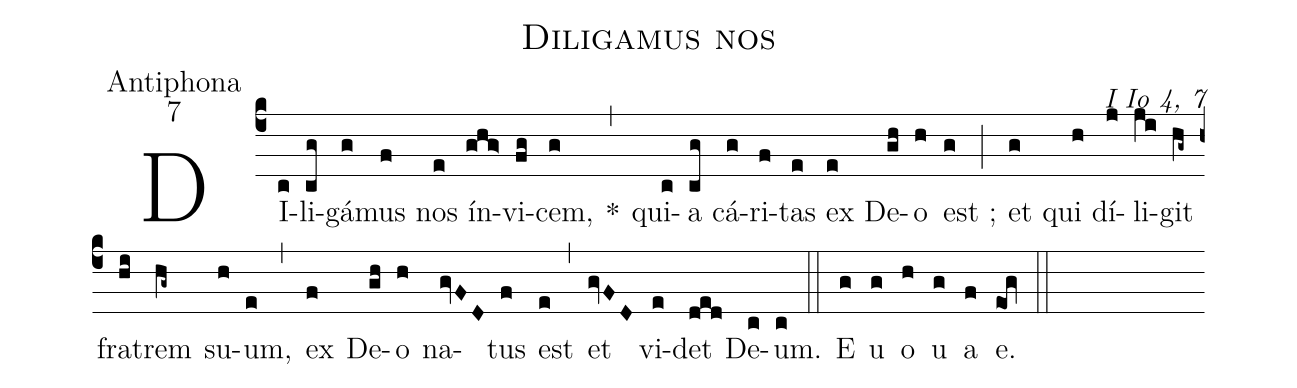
name:Diligamus nos;
office-part:Antiphona;
mode:7;
commentary:I Io 4, 7;
%%
(c4)DI(c)li(cg)gá(g)mus(f) nos(e) ín(ghg>)vi(fg)cem,(g) *(,) qui(c)a(cg) cá(g)ri(f)tas(e) ex(e) De(gh)o(h) est ;(g) (;) et(g) qui(h) dí(j)li(ji)git(hg~) fra(hi)trem(hg~) su(h)um,(e) (,) ex(f) De(gh)o(h) na(gvFD)tus(f) est(e) (,) et(gvFD) vi(e)det(ded) De(c)um.(c) (::) E(g) u(g) o(h) u(g) a(f) e.(eog) (::)
